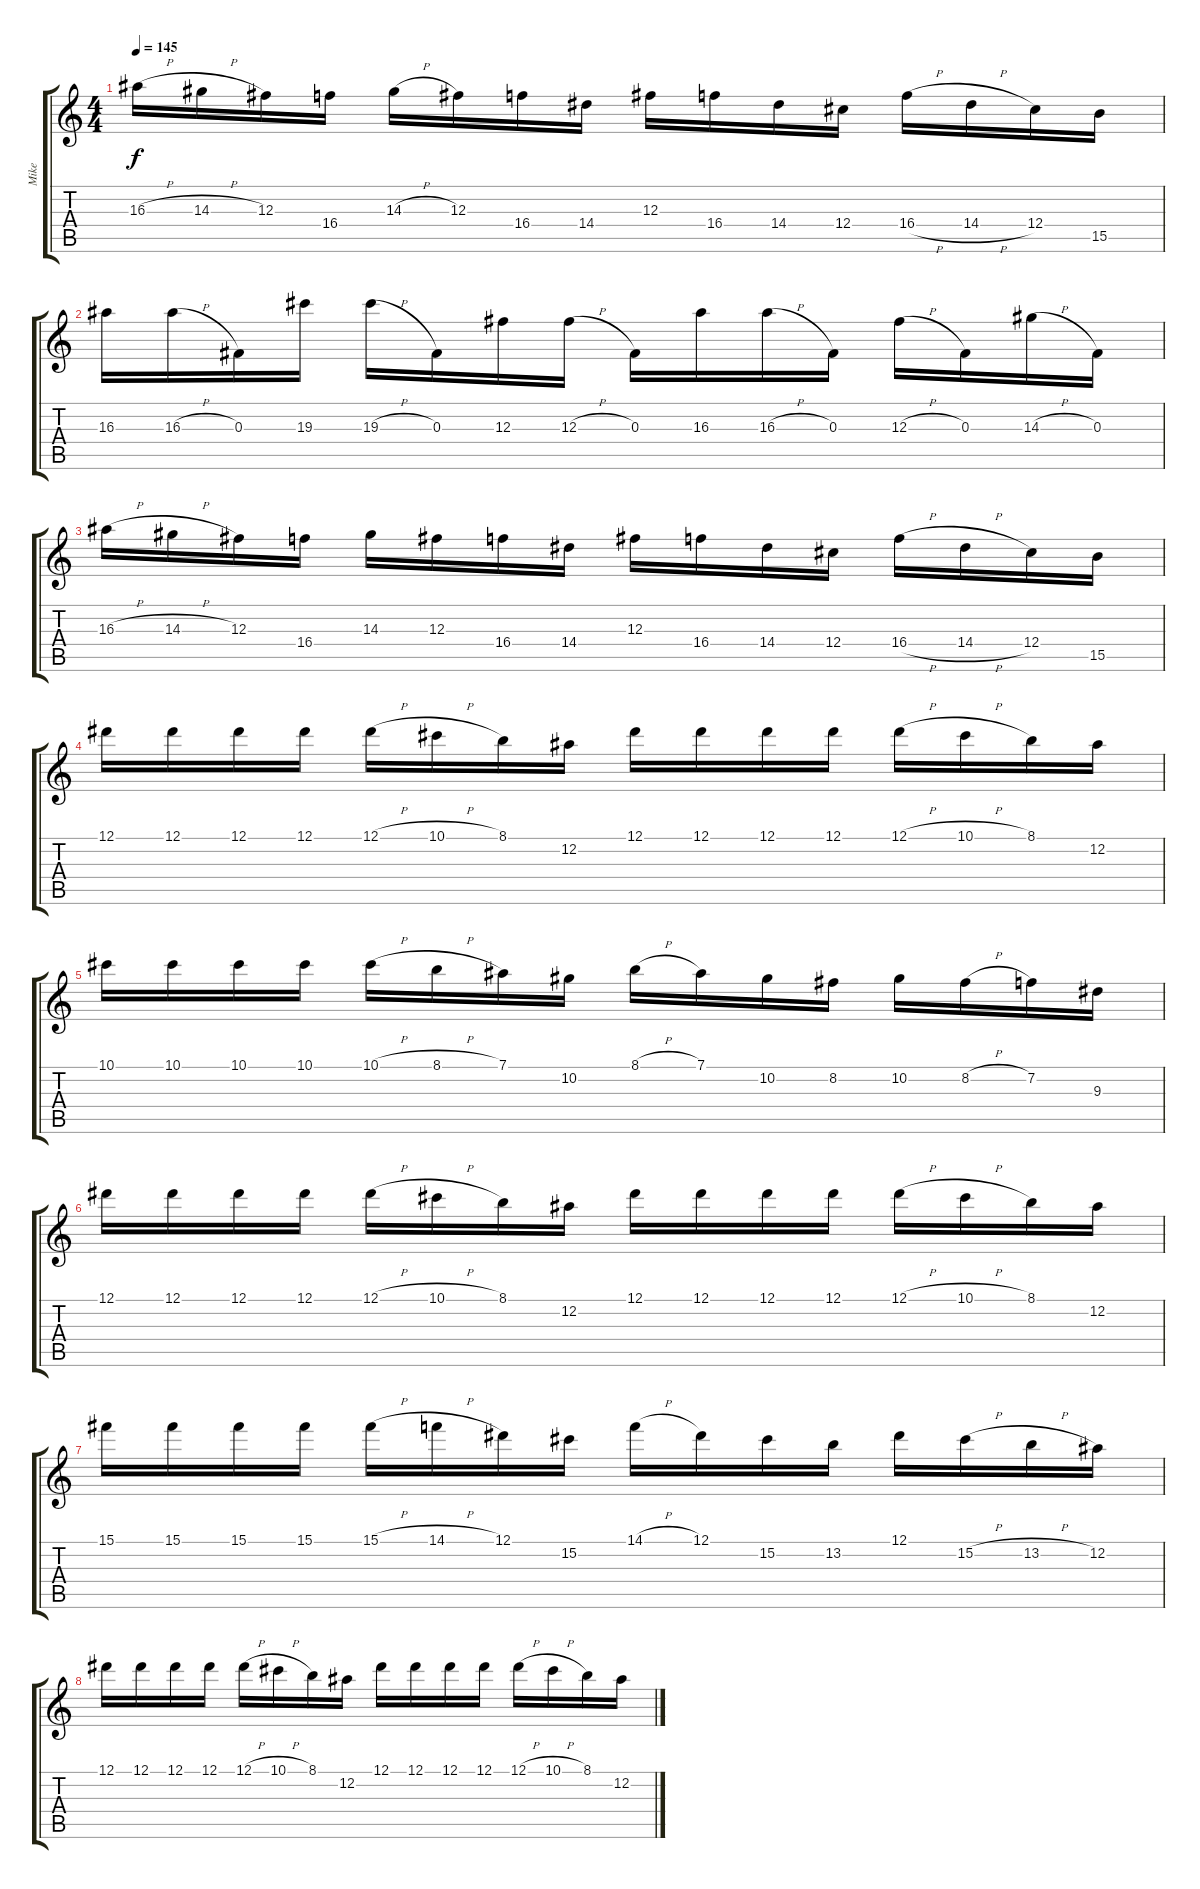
\track ("Mike" "Mike") {instrument overdrivenguitar}
\staff {score tabs}
\tuning (Eb4 Bb3 Gb3 Db3 Ab2 Eb2) {hide}
\ts (4 4)
\tempo 145
\clef g2
\ks c
16.3{h}.16{dy f} 14.3{h}.16 12.3.16 16.4.16 14.3{h}.16 12.3.16 16.4.16 14.4.16 12.3.16 16.4.16 14.4.16 12.4.16 16.4{h}.16 14.4{h}.16 12.4.16 15.5.16 |
16.3.16 16.3{h}.16 0.3.16 19.3.16 19.3{h}.16 0.3.16 12.3.16 12.3{h}.16 0.3.16 16.3.16 16.3{h}.16 0.3.16 12.3{h}.16 0.3.16 14.3{h}.16 0.3.16 |
16.3{h}.16 14.3{h}.16 12.3.16 16.4.16 14.3.16 12.3.16 16.4.16 14.4.16 12.3.16 16.4.16 14.4.16 12.4.16 16.4{h}.16 14.4{h}.16 12.4.16 15.5.16 |
12.1.16 12.1.16 12.1.16 12.1.16 12.1{h}.16 10.1{h}.16 8.1.16 12.2.16 12.1.16 12.1.16 12.1.16 12.1.16 12.1{h}.16 10.1{h}.16 8.1.16 12.2.16 |
10.1.16 10.1.16 10.1.16 10.1.16 10.1{h}.16 8.1{h}.16 7.1.16 10.2.16 8.1{h}.16 7.1.16 10.2.16 8.2.16 10.2.16 8.2{h}.16 7.2.16 9.3.16 |
12.1.16 12.1.16 12.1.16 12.1.16 12.1{h}.16 10.1{h}.16 8.1.16 12.2.16 12.1.16 12.1.16 12.1.16 12.1.16 12.1{h}.16 10.1{h}.16 8.1.16 12.2.16 |
15.1.16 15.1.16 15.1.16 15.1.16 15.1{h}.16 14.1{h}.16 12.1.16 15.2.16 14.1{h}.16 12.1.16 15.2.16 13.2.16 12.1.16 15.2{h}.16 13.2{h}.16 12.2.16 |
12.1.16 12.1.16 12.1.16 12.1.16 12.1{h}.16 10.1{h}.16 8.1.16 12.2.16 12.1.16 12.1.16 12.1.16 12.1.16 12.1{h}.16 10.1{h}.16 8.1.16 12.2.16
